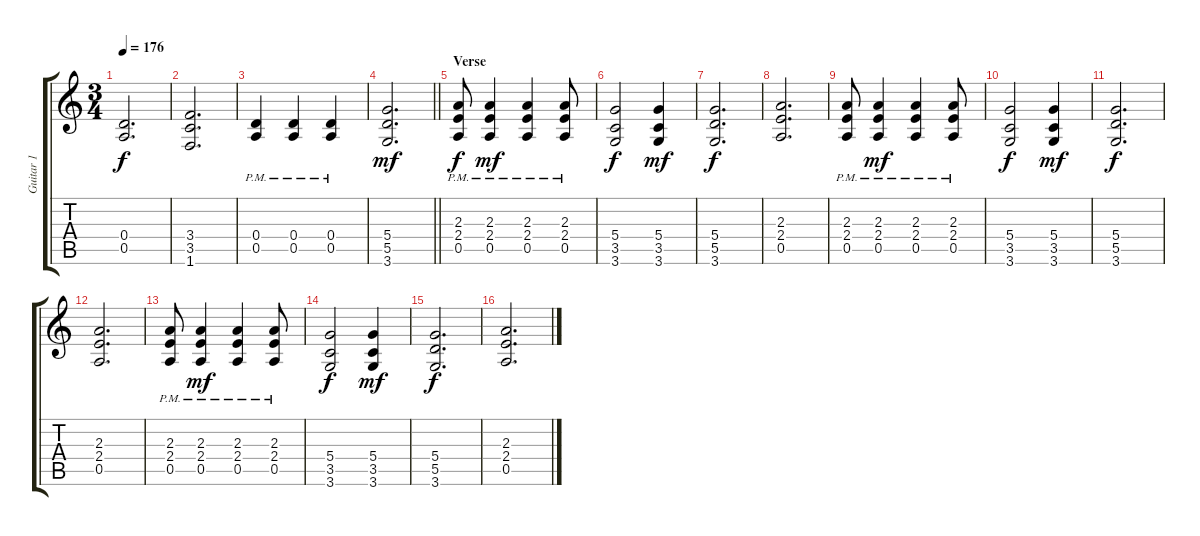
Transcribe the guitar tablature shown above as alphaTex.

\track ("Guitar 1" "Guitar 1") {instrument distortionguitar}
\staff {score tabs}
\tuning (E4 B3 G3 D3 A2 E2) {hide}
\ts (3 4)
\tempo 176
\clef g2
\ks c
(0.4 0.5).2{d dy f} |
(3.4 3.5 1.6).2{d} |
(0.4{pm} 0.5{pm}).4 (0.4{pm} 0.5{pm}).4 (0.4{pm} 0.5{pm}).4 |
\barLineRight lightlight
(5.4 5.5 3.6).2{d dy mf} |
\section ("" "Verse")
(2.3{pm} 2.4{pm} 0.5{pm}).8{dy f} (2.3{pm} 2.4{pm} 0.5{pm}).4{dy mf} (2.3{pm} 2.4{pm} 0.5{pm}).4 (2.3{pm} 2.4{pm} 0.5{pm}).8 |
(5.4 3.5 3.6).2{dy f} (5.4 3.5 3.6).4{dy mf} |
(5.4 5.5 3.6).2{d dy f} |
(2.3 2.4 0.5).2{d} |
(2.3{pm} 2.4{pm} 0.5{pm}).8 (2.3{pm} 2.4{pm} 0.5{pm}).4{dy mf} (2.3{pm} 2.4{pm} 0.5{pm}).4 (2.3{pm} 2.4{pm} 0.5{pm}).8 |
(5.4 3.5 3.6).2{dy f} (5.4 3.5 3.6).4{dy mf} |
(5.4 5.5 3.6).2{d dy f} |
(2.3 2.4 0.5).2{d} |
(2.3{pm} 2.4{pm} 0.5{pm}).8 (2.3{pm} 2.4{pm} 0.5{pm}).4{dy mf} (2.3{pm} 2.4{pm} 0.5{pm}).4 (2.3{pm} 2.4{pm} 0.5{pm}).8 |
(5.4 3.5 3.6).2{dy f} (5.4 3.5 3.6).4{dy mf} |
(5.4 5.5 3.6).2{d dy f} |
(2.3 2.4 0.5).2{d}
